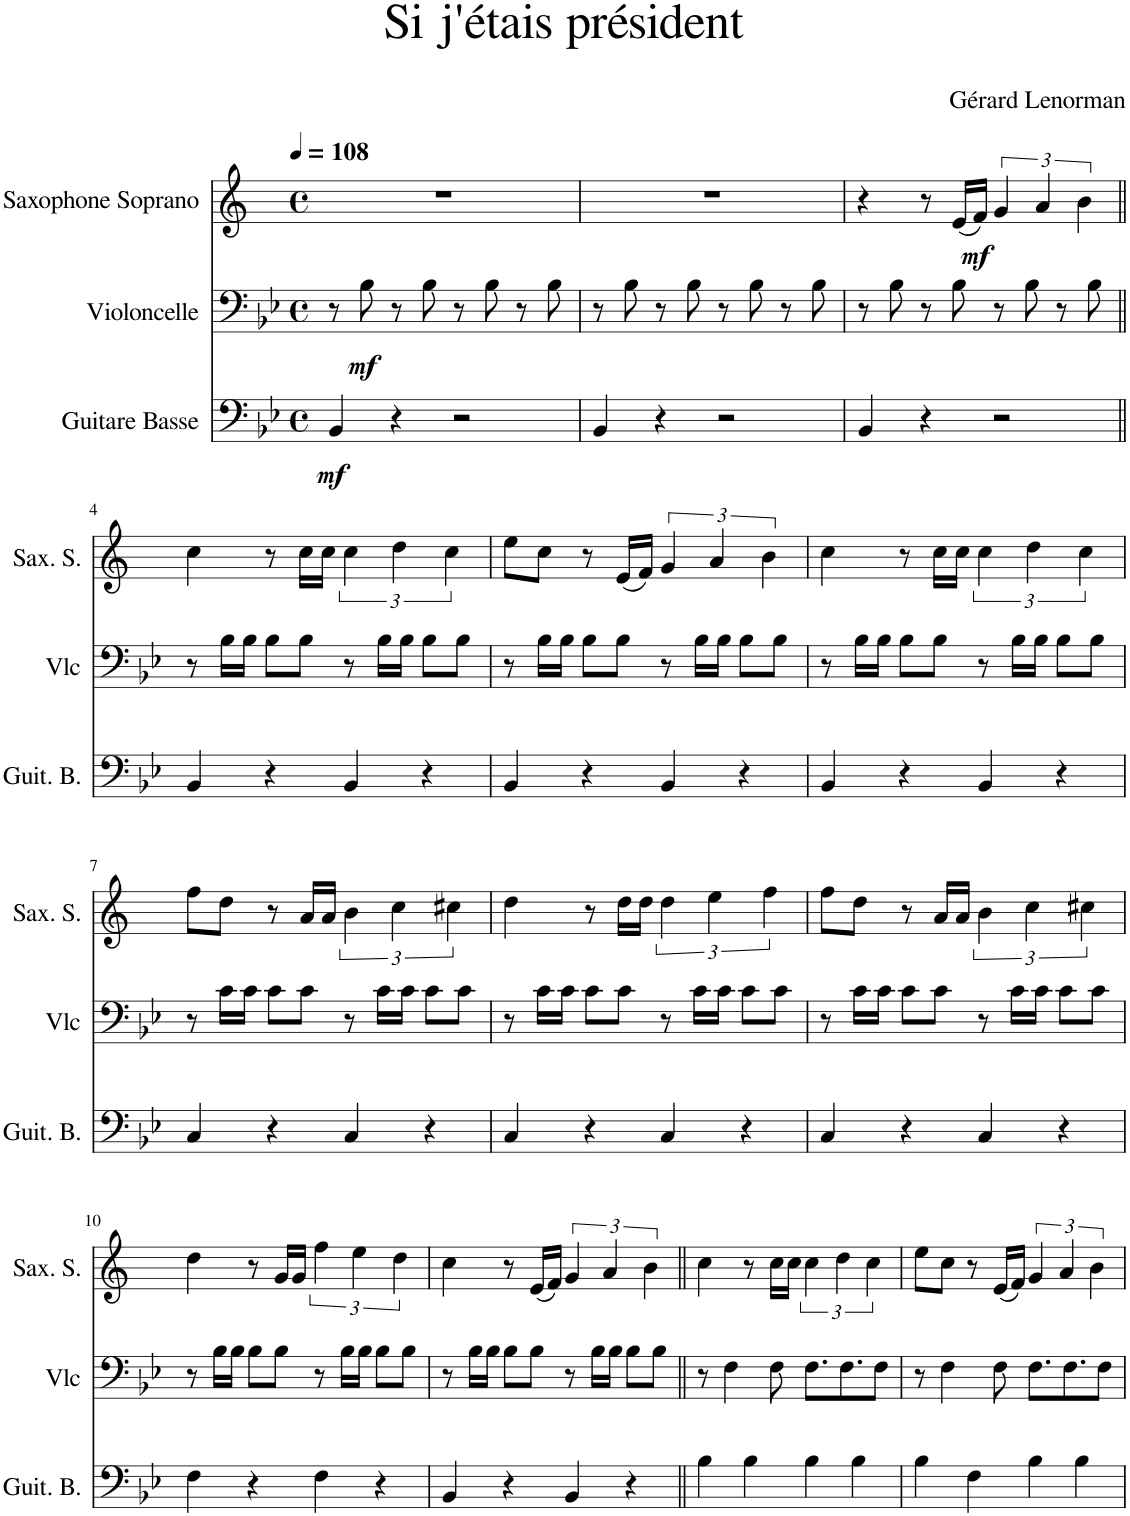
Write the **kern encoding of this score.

**kern	**dynam	**kern	**dynam	**kern	**dynam
*part3	*part3	*part2	*part2	*part1	*part1
*staff3	*staff3	*staff2	*staff2	*staff1	*staff1
*I"Guitare Basse	*	*I"Violoncelle	*	*I"Saxophone Soprano	*
*I'Guit. B.	*	*I'Vlc	*	*I'Sax. S.	*
*clefF4	*	*clefF4	*	*clefG2	*
*Trd7c12	*	*	*	*Trd1c2	*
*k[b-e-]	*	*k[b-e-]	*	*k[]	*
*M4/4	*	*M4/4	*	*M4/4	*
*met(c)	*	*met(c)	*	*met(c)	*
*MM108	*	*MM108	*	*MM108	*
=1	=1	=1	=1	=1	=1
!	!LO:DY:b	!	!	!	!
4BB-/	mf	8r	.	1r	.
!	!	!	!LO:DY:b	!	!
.	.	8B-\	mf	.	.
4r	.	8r	.	.	.
.	.	8B-\	.	.	.
2r	.	8r	.	.	.
.	.	8B-\	.	.	.
.	.	8r	.	.	.
.	.	8B-\	.	.	.
=2	=2	=2	=2	=2	=2
4BB-/	.	8r	.	1r	.
.	.	8B-\	.	.	.
4r	.	8r	.	.	.
.	.	8B-\	.	.	.
2r	.	8r	.	.	.
.	.	8B-\	.	.	.
.	.	8r	.	.	.
.	.	8B-\	.	.	.
=3	=3	=3	=3	=3	=3
4BB-/	.	8r	.	4r	.
.	.	8B-\	.	.	.
4r	.	8r	.	8r	.
.	.	8B-\	.	(16e/LL	.
!	!	!	!	!	!LO:DY:b
.	.	.	.	16f/JJ)	mf
2r	.	8r	.	6g/	.
.	.	8B-\	.	.	.
.	.	.	.	6a/	.
.	.	8r	.	.	.
.	.	.	.	6b\	.
.	.	8B-\	.	.	.
!!LO:LB:g=z
=4||	=4||	=4||	=4||	=4||	=4||
4BB-/	.	8r	.	4cc\	.
.	.	16B-\LL	.	.	.
.	.	16B-\JJ	.	.	.
4r	.	8B-\L	.	8r	.
.	.	8B-\J	.	16cc\LL	.
.	.	.	.	16cc\JJ	.
4BB-/	.	8r	.	6cc\	.
.	.	16B-\LL	.	.	.
.	.	.	.	6dd\	.
.	.	16B-\JJ	.	.	.
4r	.	8B-\L	.	.	.
.	.	.	.	6cc\	.
.	.	8B-\J	.	.	.
=5	=5	=5	=5	=5	=5
4BB-/	.	8r	.	8ee\L	.
.	.	16B-\LL	.	8cc\J	.
.	.	16B-\JJ	.	.	.
4r	.	8B-\L	.	8r	.
.	.	8B-\J	.	(16e/LL	.
.	.	.	.	16f/JJ)	.
4BB-/	.	8r	.	6g/	.
.	.	16B-\LL	.	.	.
.	.	.	.	6a/	.
.	.	16B-\JJ	.	.	.
4r	.	8B-\L	.	.	.
.	.	.	.	6b\	.
.	.	8B-\J	.	.	.
=6	=6	=6	=6	=6	=6
4BB-/	.	8r	.	4cc\	.
.	.	16B-\LL	.	.	.
.	.	16B-\JJ	.	.	.
4r	.	8B-\L	.	8r	.
.	.	8B-\J	.	16cc\LL	.
.	.	.	.	16cc\JJ	.
4BB-/	.	8r	.	6cc\	.
.	.	16B-\LL	.	.	.
.	.	.	.	6dd\	.
.	.	16B-\JJ	.	.	.
4r	.	8B-\L	.	.	.
.	.	.	.	6cc\	.
.	.	8B-\J	.	.	.
!!LO:LB:g=z
=7	=7	=7	=7	=7	=7
4C/	.	8r	.	8ff\L	.
.	.	16c\LL	.	8dd\J	.
.	.	16c\JJ	.	.	.
4r	.	8c\L	.	8r	.
.	.	8c\J	.	16a/LL	.
.	.	.	.	16a/JJ	.
4C/	.	8r	.	6b\	.
.	.	16c\LL	.	.	.
.	.	.	.	6cc\	.
.	.	16c\JJ	.	.	.
4r	.	8c\L	.	.	.
.	.	.	.	6cc#X\	.
.	.	8c\J	.	.	.
=8	=8	=8	=8	=8	=8
4C/	.	8r	.	4dd\	.
.	.	16c\LL	.	.	.
.	.	16c\JJ	.	.	.
4r	.	8c\L	.	8r	.
.	.	8c\J	.	16dd\LL	.
.	.	.	.	16dd\JJ	.
4C/	.	8r	.	6dd\	.
.	.	16c\LL	.	.	.
.	.	.	.	6ee\	.
.	.	16c\JJ	.	.	.
4r	.	8c\L	.	.	.
.	.	.	.	6ff\	.
.	.	8c\J	.	.	.
=9	=9	=9	=9	=9	=9
4C/	.	8r	.	8ff\L	.
.	.	16c\LL	.	8dd\J	.
.	.	16c\JJ	.	.	.
4r	.	8c\L	.	8r	.
.	.	8c\J	.	16a/LL	.
.	.	.	.	16a/JJ	.
4C/	.	8r	.	6b\	.
.	.	16c\LL	.	.	.
.	.	.	.	6cc\	.
.	.	16c\JJ	.	.	.
4r	.	8c\L	.	.	.
.	.	.	.	6cc#X\	.
.	.	8c\J	.	.	.
!!LO:LB:g=z
=10	=10	=10	=10	=10	=10
4F\	.	8r	.	4dd\	.
.	.	16B-\LL	.	.	.
.	.	16B-\JJ	.	.	.
4r	.	8B-\L	.	8r	.
.	.	8B-\J	.	16g/LL	.
.	.	.	.	16g/JJ	.
4F\	.	8r	.	6ff\	.
.	.	16B-\LL	.	.	.
.	.	.	.	6ee\	.
.	.	16B-\JJ	.	.	.
4r	.	8B-\L	.	.	.
.	.	.	.	6dd\	.
.	.	8B-\J	.	.	.
=11	=11	=11	=11	=11	=11
4BB-/	.	8r	.	4cc\	.
.	.	16B-\LL	.	.	.
.	.	16B-\JJ	.	.	.
4r	.	8B-\L	.	8r	.
.	.	8B-\J	.	(16e/LL	.
.	.	.	.	16f/JJ)	.
4BB-/	.	8r	.	6g/	.
.	.	16B-\LL	.	.	.
.	.	.	.	6a/	.
.	.	16B-\JJ	.	.	.
4r	.	8B-\L	.	.	.
.	.	.	.	6b\	.
.	.	8B-\J	.	.	.
=12||	=12||	=12||	=12||	=12||	=12||
4B-\	.	8r	.	4cc\	.
.	.	4F\	.	.	.
4B-\	.	.	.	8r	.
.	.	8F\	.	16cc\LL	.
.	.	.	.	16cc\JJ	.
4B-\	.	8.F\L	.	6cc\	.
.	.	.	.	6dd\	.
.	.	8.F\	.	.	.
4B-\	.	.	.	.	.
.	.	.	.	6cc\	.
.	.	8F\J	.	.	.
=13	=13	=13	=13	=13	=13
4B-\	.	8r	.	8ee\L	.
.	.	4F\	.	8cc\J	.
4F\	.	.	.	8r	.
.	.	8F\	.	(16e/LL	.
.	.	.	.	16f/JJ)	.
4B-\	.	8.F\L	.	6g/	.
.	.	.	.	6a/	.
.	.	8.F\	.	.	.
4B-\	.	.	.	.	.
.	.	.	.	6b\	.
.	.	8F\J	.	.	.
=	=	=	=	=	=
*-	*-	*-	*-	*-	*-
